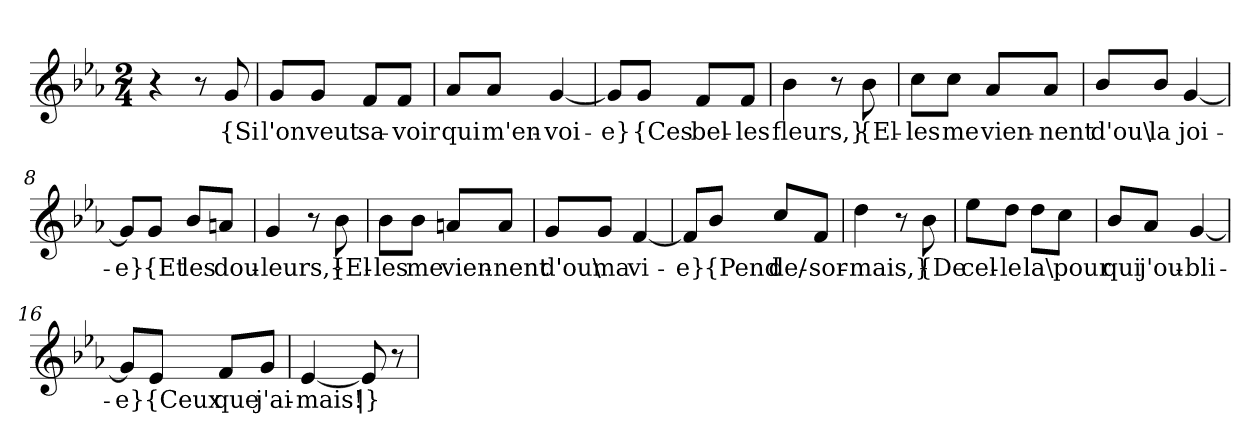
**kern	**text
*part1	*part1
*staff1	*staff1
*clefG2	*
*k[b-e-a-]	*
*M2/4	*
=1	=1
4r	.
8r	.
!	!LO:LY:b
8g/	{Si
=2	=2
!	!LO:LY:b
8g/L	l'on
!	!LO:LY:b
8g/J	veut
!	!LO:LY:b
8f/L	sa-
!	!LO:LY:b
8f/J	-voir
=3	=3
!	!LO:LY:b
8a-/L	qui
!	!LO:LY:b
8a-/J	m'en-
!	!LO:LY:b
[4g/	-voi-
=4	=4
!	!LO:LY:b
8g/L]	-e}
!	!LO:LY:b
8g/J	{Ces
!	!LO:LY:b
8f/L	bel-
!	!LO:LY:b
8f/J	-les
=5	=5
!	!LO:LY:b
4b-\	fleurs,}
8r	.
!	!LO:LY:b
8b-\	{El-
=6	=6
!	!LO:LY:b
8cc\L	-les
!	!LO:LY:b
8cc\J	me
!	!LO:LY:b
8a-/L	vien-
!	!LO:LY:b
8a-/J	-nent
!!LO:LB:g=z
=7	=7
!	!LO:LY:b
8b-/L	d'ou\
!	!LO:LY:b
8b-/J	la
!	!LO:LY:b
[4g/	joi-
=8	=8
!	!LO:LY:b
8g/L]	-e}
!	!LO:LY:b
8g/J	{Et
!	!LO:LY:b
8b-/L	les
!	!LO:LY:b
8an/J	dou-
=9	=9
!	!LO:LY:b
4g/	-leurs,}
8r	.
!	!LO:LY:b
8b-\	{El-
=10	=10
!	!LO:LY:b
8b-\L	-les
!	!LO:LY:b
8b-\J	me
!	!LO:LY:b
8an/L	vien-
!	!LO:LY:b
8a/J	-nent
=11	=11
!	!LO:LY:b
8g/L	d'ou\
!	!LO:LY:b
8g/J	ma
!	!LO:LY:b
[4f/	vi-
=12	=12
!	!LO:LY:b
8f/L]	-e}
!	!LO:LY:b
8b-/J	{Pend
!	!LO:LY:b
8cc/L	de/-
!	!LO:LY:b
8f/J	-sor-
!!LO:LB:g=z
=13	=13
!	!LO:LY:b
4dd\	-mais,}
8r	.
!	!LO:LY:b
8b-\	{De
=14	=14
!	!LO:LY:b
8ee-\L	cel-
!	!LO:LY:b
8dd\J	-le
!	!LO:LY:b
8dd\L	la\
!	!LO:LY:b
8cc\J	pour
=15	=15
!	!LO:LY:b
8b-/L	qui
!	!LO:LY:b
8a-/J	j'ou-
!	!LO:LY:b
[4g/	-bli-
=16	=16
!	!LO:LY:b
8g/L]	-e}
!	!LO:LY:b
8e-/J	{Ceux
!	!LO:LY:b
8f/L	que
!	!LO:LY:b
8g/J	j'ai-
=17	=17
!	!LO:LY:b
[4e-/	-mais!
!	!LO:LY:b
8e-/]	|}
8r	.
=	=
*-	*-
